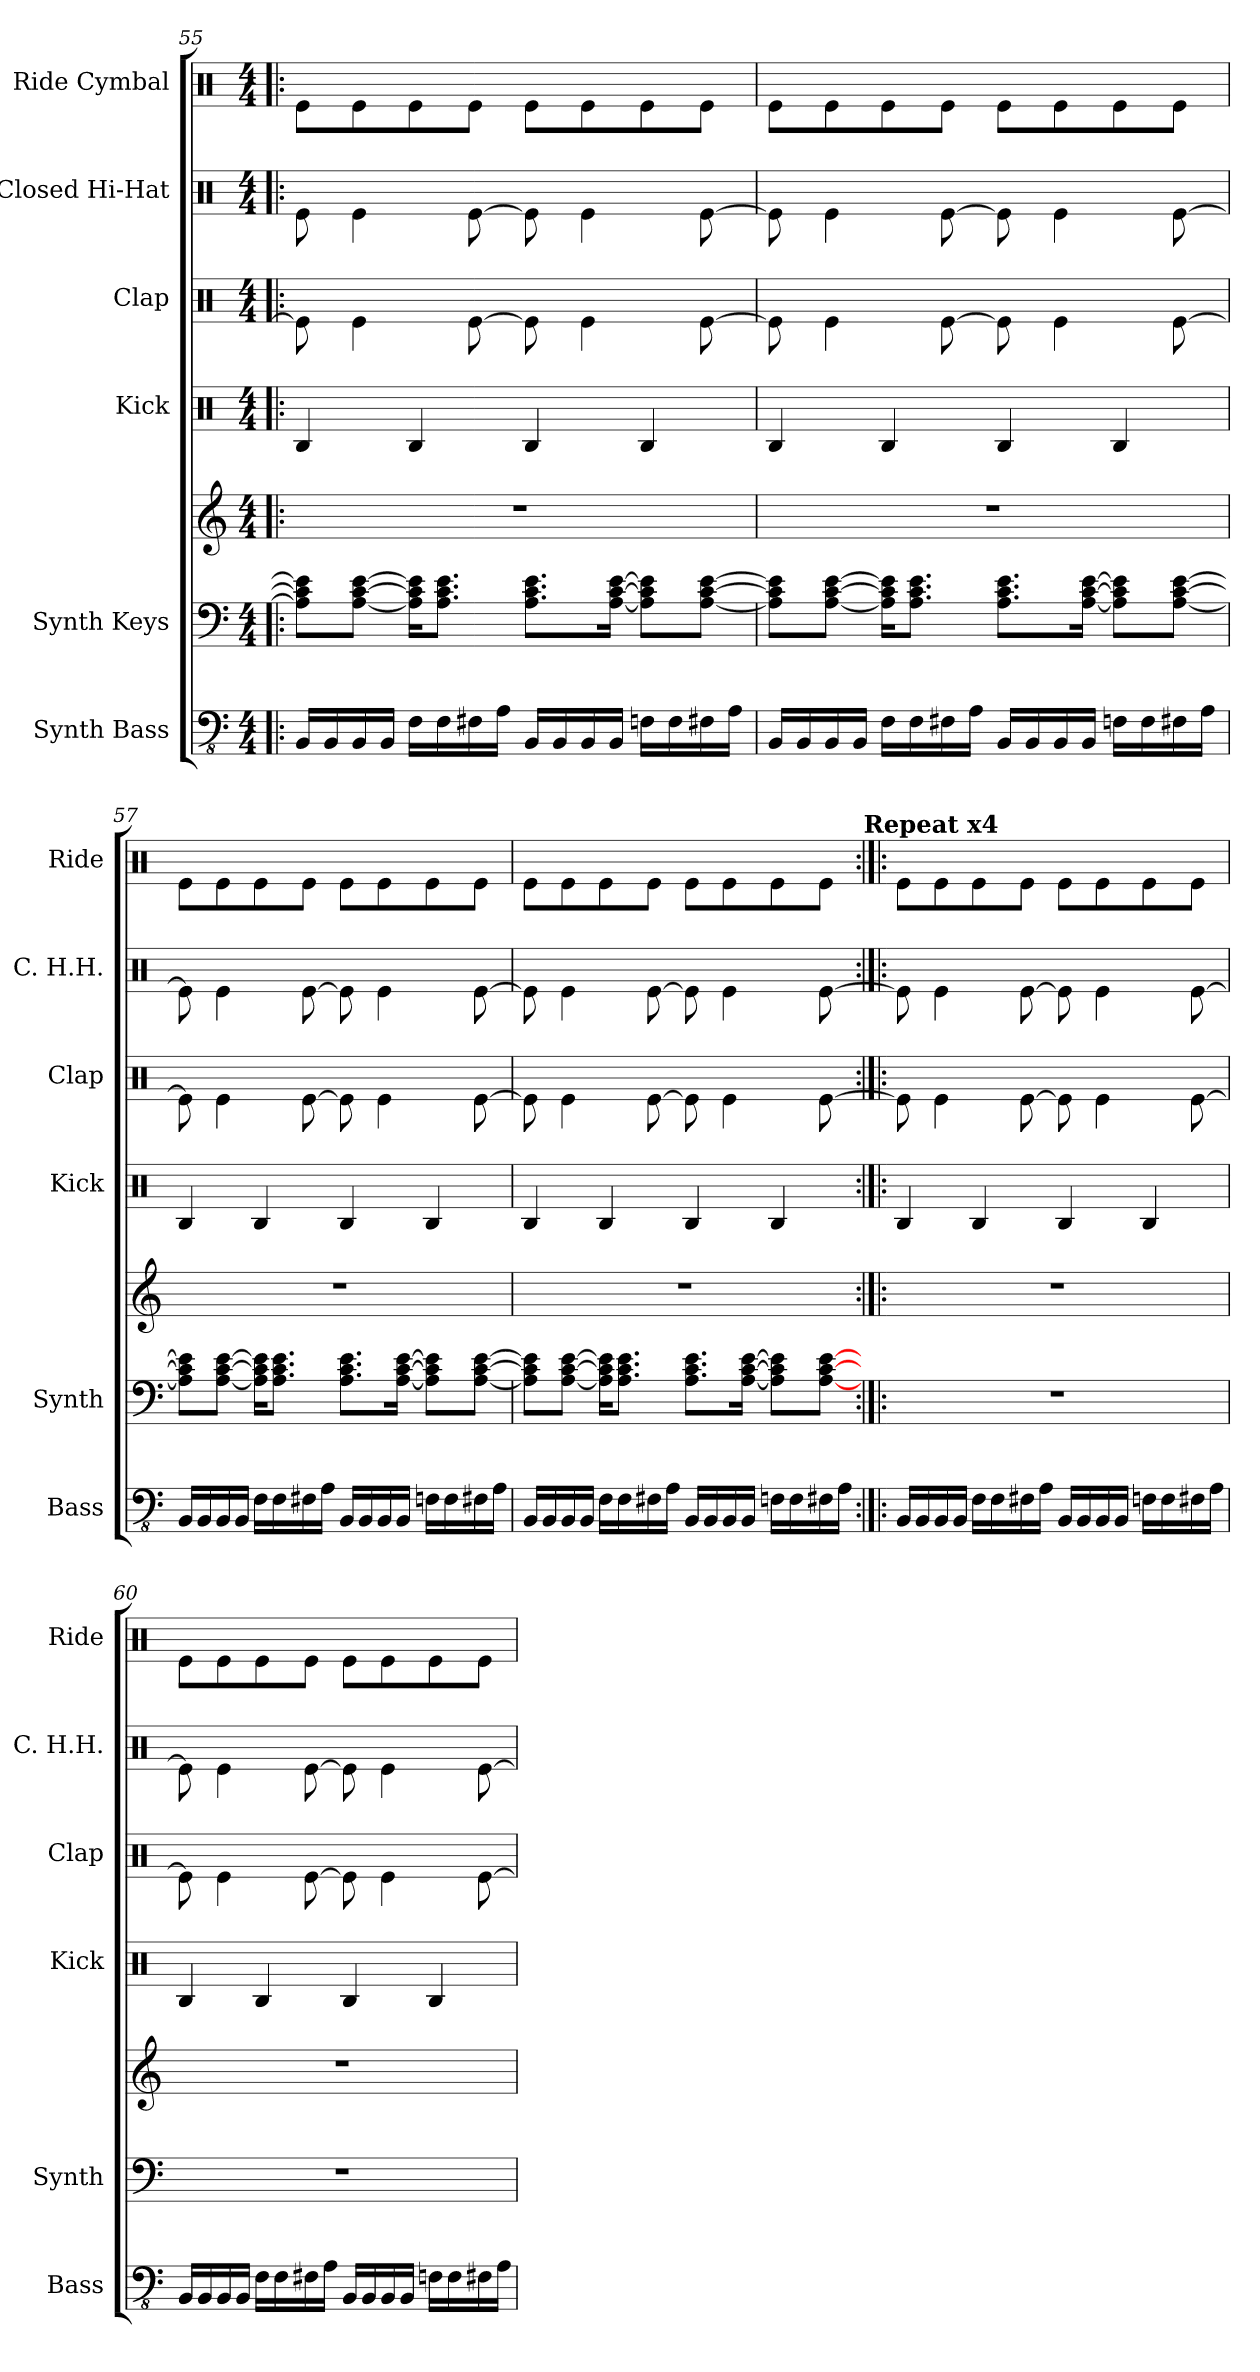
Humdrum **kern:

**kern	**kern	**kern	**kern	**kern	**kern	**kern
*part6	*part5	*part5	*part4	*part3	*part2	*part1
*staff7	*staff6	*staff5	*staff4	*staff3	*staff2	*staff1
*I"Synth Bass	*I"Synth Keys	*	*I"Kick	*I"Clap	*I"Closed Hi-Hat	*I"Ride Cymbal
*I'Bass	*I'Synth	*	*I'Kick	*I'Clap	*I'C. H.H.	*I'Ride
!!LO:LB:g=z
*clefFv4	*clefF4	*clefG2	*clefX	*clefX	*clefX	*clefX
*k[]	*k[]	*k[]	*k[]	*k[]	*k[]	*k[]
*C:	*C:	*C:	*C:	*C:	*C:	*C:
*M4/4	*M4/4	*M4/4	*M4/4	*M4/4	*M4/4	*M4/4
=55!|:	=55!|:	=55!|:	=55!|:	=55!|:	=55!|:	=55!|:
16BBB/LL	8A\] 8c\] 8e\]L	1r	4RB/	8Re\]	8Re\	8Re\L
16BBB/	.	.	.	.	.	.
16BBB/	[8A\ [8c\ [8e\J	.	.	4Re\	4Re\	8Re\
16BBB/JJ	.	.	.	.	.	.
16FF\LL	16A\] 16c\] 16e\]KL	.	4RB/	.	.	8Re\
16FF\	8.A\ 8.c\ 8.e\J	.	.	.	.	.
16FF#X\	.	.	.	[8Re\	[8Re\	8Re\J
16AA\JJ	.	.	.	.	.	.
16BBB/LL	8.A\ 8.c\ 8.e\L	.	4RB/	8Re\]	8Re\]	8Re\L
16BBB/	.	.	.	.	.	.
16BBB/	.	.	.	4Re\	4Re\	8Re\
16BBB/JJ	[16A\ [16c\ [16e\Jk	.	.	.	.	.
16FFn\LL	8A\] 8c\] 8e\]L	.	4RB/	.	.	8Re\
16FF\	.	.	.	.	.	.
16FF#X\	[8A\ [8c\ [8e\J	.	.	[8Re\	[8Re\	8Re\J
16AA\JJ	.	.	.	.	.	.
=56	=56	=56	=56	=56	=56	=56
16BBB/LL	8A\] 8c\] 8e\]L	1r	4RB/	8Re\]	8Re\]	8Re\L
16BBB/	.	.	.	.	.	.
16BBB/	[8A\ [8c\ [8e\J	.	.	4Re\	4Re\	8Re\
16BBB/JJ	.	.	.	.	.	.
16FF\LL	16A\] 16c\] 16e\]KL	.	4RB/	.	.	8Re\
16FF\	8.A\ 8.c\ 8.e\J	.	.	.	.	.
16FF#X\	.	.	.	[8Re\	[8Re\	8Re\J
16AA\JJ	.	.	.	.	.	.
16BBB/LL	8.A\ 8.c\ 8.e\L	.	4RB/	8Re\]	8Re\]	8Re\L
16BBB/	.	.	.	.	.	.
16BBB/	.	.	.	4Re\	4Re\	8Re\
16BBB/JJ	[16A\ [16c\ [16e\Jk	.	.	.	.	.
16FFn\LL	8A\] 8c\] 8e\]L	.	4RB/	.	.	8Re\
16FF\	.	.	.	.	.	.
16FF#X\	[8A\ [8c\ [8e\J	.	.	[8Re\	[8Re\	8Re\J
16AA\JJ	.	.	.	.	.	.
=57	=57	=57	=57	=57	=57	=57
16BBB/LL	8A\] 8c\] 8e\]L	1r	4RB/	8Re\]	8Re\]	8Re\L
16BBB/	.	.	.	.	.	.
16BBB/	[8A\ [8c\ [8e\J	.	.	4Re\	4Re\	8Re\
16BBB/JJ	.	.	.	.	.	.
16FF\LL	16A\] 16c\] 16e\]KL	.	4RB/	.	.	8Re\
16FF\	8.A\ 8.c\ 8.e\J	.	.	.	.	.
16FF#X\	.	.	.	[8Re\	[8Re\	8Re\J
16AA\JJ	.	.	.	.	.	.
16BBB/LL	8.A\ 8.c\ 8.e\L	.	4RB/	8Re\]	8Re\]	8Re\L
16BBB/	.	.	.	.	.	.
16BBB/	.	.	.	4Re\	4Re\	8Re\
16BBB/JJ	[16A\ [16c\ [16e\Jk	.	.	.	.	.
16FFn\LL	8A\] 8c\] 8e\]L	.	4RB/	.	.	8Re\
16FF\	.	.	.	.	.	.
16FF#X\	[8A\ [8c\ [8e\J	.	.	[8Re\	[8Re\	8Re\J
16AA\JJ	.	.	.	.	.	.
=58	=58	=58	=58	=58	=58	=58
16BBB/LL	8A\] 8c\] 8e\]L	1r	4RB/	8Re\]	8Re\]	8Re\L
16BBB/	.	.	.	.	.	.
16BBB/	[8A\ [8c\ [8e\J	.	.	4Re\	4Re\	8Re\
16BBB/JJ	.	.	.	.	.	.
16FF\LL	16A\] 16c\] 16e\]KL	.	4RB/	.	.	8Re\
16FF\	8.A\ 8.c\ 8.e\J	.	.	.	.	.
16FF#X\	.	.	.	[8Re\	[8Re\	8Re\J
16AA\JJ	.	.	.	.	.	.
16BBB/LL	8.A\ 8.c\ 8.e\L	.	4RB/	8Re\]	8Re\]	8Re\L
16BBB/	.	.	.	.	.	.
16BBB/	.	.	.	4Re\	4Re\	8Re\
16BBB/JJ	[16A\ [16c\ [16e\Jk	.	.	.	.	.
16FFn\LL	8A\] 8c\] 8e\]L	.	4RB/	.	.	8Re\
16FF\	.	.	.	.	.	.
16FF#X\	[8A\ [8c\ [8e\J	.	.	[8Re\	[8Re\	8Re\J
16AA\JJ	.	.	.	.	.	.
!	!	!	!	!	!	!LO:TX:a:B:t=Repeat x4
!!LO:PB:g=z
=59:|!|:	=59:|!|:	=59:|!|:	=59:|!|:	=59:|!|:	=59:|!|:	=59:|!|:
16BBB/LL	1r	1r	4RB/	8Re\]	8Re\]	8Re\L
16BBB/	.	.	.	.	.	.
16BBB/	.	.	.	4Re\	4Re\	8Re\
16BBB/JJ	.	.	.	.	.	.
16FF\LL	.	.	4RB/	.	.	8Re\
16FF\	.	.	.	.	.	.
16FF#X\	.	.	.	[8Re\	[8Re\	8Re\J
16AA\JJ	.	.	.	.	.	.
16BBB/LL	.	.	4RB/	8Re\]	8Re\]	8Re\L
16BBB/	.	.	.	.	.	.
16BBB/	.	.	.	4Re\	4Re\	8Re\
16BBB/JJ	.	.	.	.	.	.
16FFn\LL	.	.	4RB/	.	.	8Re\
16FF\	.	.	.	.	.	.
16FF#X\	.	.	.	[8Re\	[8Re\	8Re\J
16AA\JJ	.	.	.	.	.	.
=60	=60	=60	=60	=60	=60	=60
16BBB/LL	1r	1r	4RB/	8Re\]	8Re\]	8Re\L
16BBB/	.	.	.	.	.	.
16BBB/	.	.	.	4Re\	4Re\	8Re\
16BBB/JJ	.	.	.	.	.	.
16FF\LL	.	.	4RB/	.	.	8Re\
16FF\	.	.	.	.	.	.
16FF#X\	.	.	.	[8Re\	[8Re\	8Re\J
16AA\JJ	.	.	.	.	.	.
16BBB/LL	.	.	4RB/	8Re\]	8Re\]	8Re\L
16BBB/	.	.	.	.	.	.
16BBB/	.	.	.	4Re\	4Re\	8Re\
16BBB/JJ	.	.	.	.	.	.
16FFn\LL	.	.	4RB/	.	.	8Re\
16FF\	.	.	.	.	.	.
16FF#X\	.	.	.	[8Re\	[8Re\	8Re\J
16AA\JJ	.	.	.	.	.	.
=	=	=	=	=	=	=
*-	*-	*-	*-	*-	*-	*-
